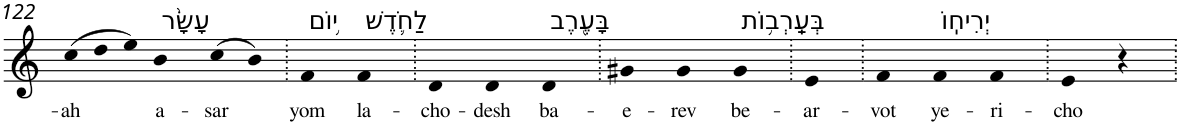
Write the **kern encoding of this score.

**kern	**text
*part1	*part1
*staff1	*staff1
*I"Piano	*
*I'Pno	*
!!LO:PB:g=z
*clefG2	*
*k[]	*
*Xtuplet	*
=122	=122
!	!LO:LY:b
(>12cc	-ah
12dd	.
12ee)	.
!LO:TX:a:t=עָשָׂ֨ר	!
!	!LO:LY:b
4b	a-
!	!LO:LY:b
(>8cc	-sar
8b)	.
=123.	=123.
!LO:TX:a:t=י֥וֹם	!
!	!LO:LY:b
4f	yom
!LO:TX:a:t=לַחֹ֛דֶשׁ	!
!	!LO:LY:b
4f	la-
=124.	=124.
!	!LO:LY:b
4d	-cho-
!	!LO:LY:b
4d	-desh
!LO:TX:a:t=בָּעֶ֖רֶב	!
!	!LO:LY:b
4d	ba-
=125.	=125.
!	!LO:LY:b
4g#X	-e-
!	!LO:LY:b
4g#	-rev
!LO:TX:a:t=בְּעַֽרְב֥וֹת	!
!	!LO:LY:b
4g#	be-
=126.	=126.
!	!LO:LY:b
4e	-ar-
=127.	=127.
!	!LO:LY:b
4f	-vot
!LO:TX:a:t=יְרִיחֽוֹ	!
!	!LO:LY:b
4f	ye-
!	!LO:LY:b
4f	-ri-
=128.	=128.
!	!LO:LY:b
4e	-cho
4r	.
=.	=.
*-	*-
